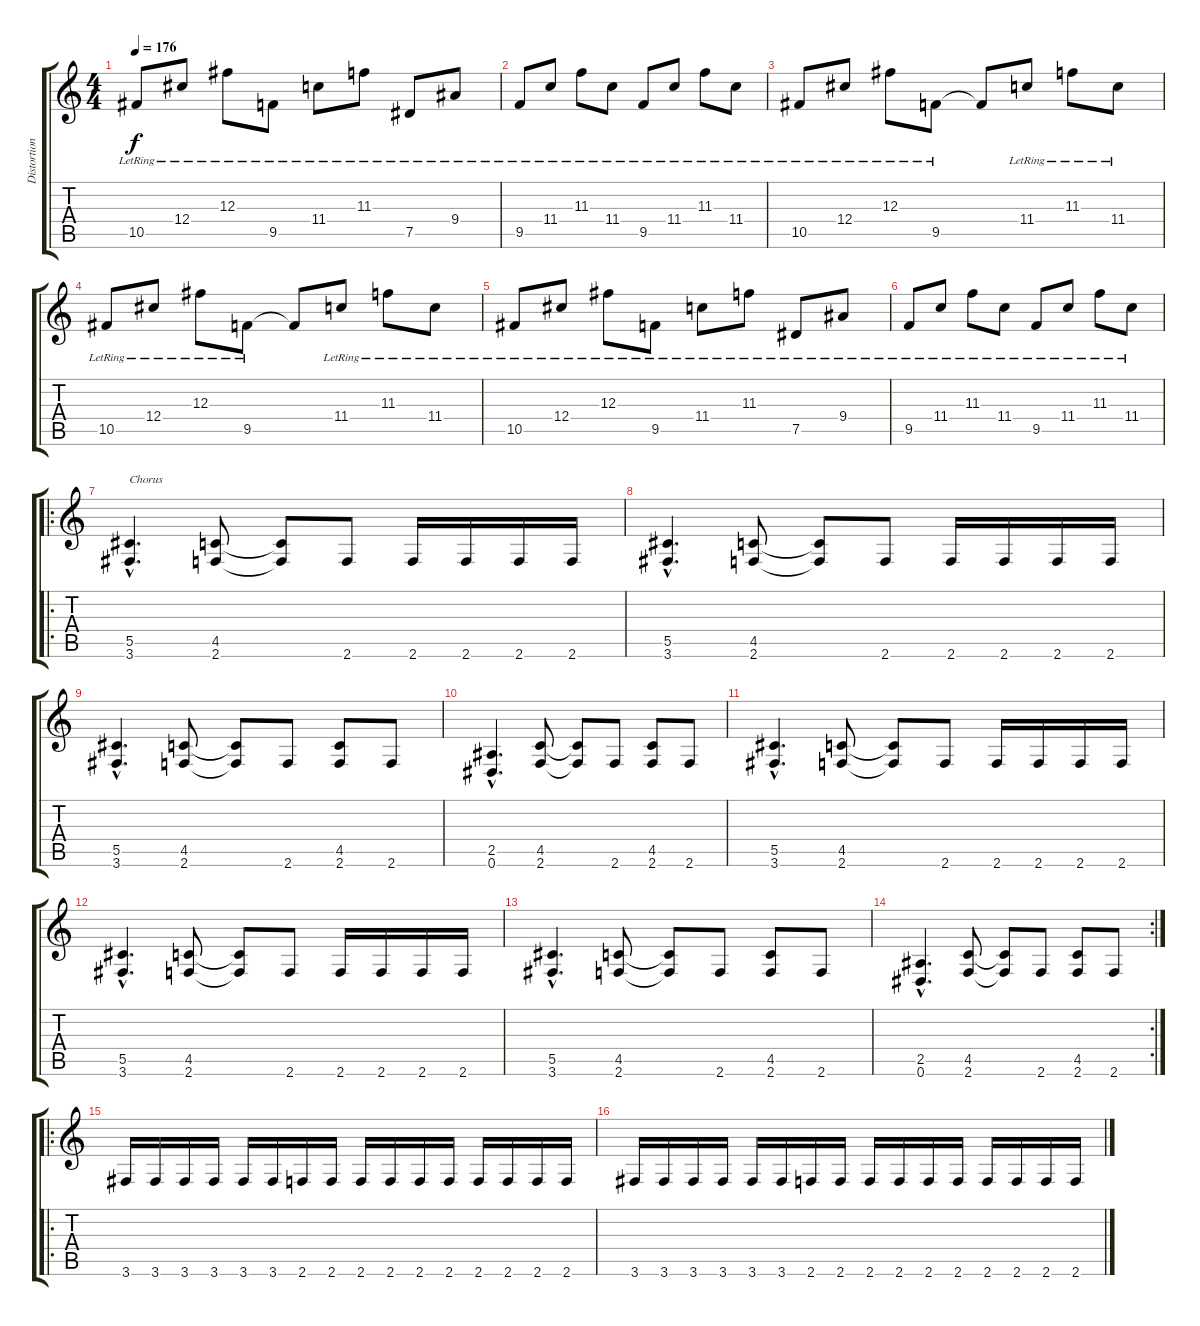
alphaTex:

\track ("Distortion Guitar II" "Distortion") {instrument distortionguitar}
\staff {score tabs}
\tuning (Eb4 Bb3 Gb3 Db3 Ab2 Eb2) {hide}
\ts (4 4)
\tempo 176
\clef g2
\ks c
10.5{lr}.8{dy f} 12.4{lr}.8 12.3{lr}.8 9.5{lr}.8 11.4{lr}.8 11.3{lr}.8 7.5{lr}.8 9.4{lr}.8 |
9.5{lr}.8 11.4{lr}.8 11.3{lr}.8 11.4{lr}.8 9.5{lr}.8 11.4{lr}.8 11.3{lr}.8 11.4{lr}.8 |
10.5{lr}.8 12.4{lr}.8 12.3{lr}.8 9.5{lr}.8 9.5{t}.8 11.4{lr}.8 11.3{lr}.8 11.4{lr}.8 |
10.5{lr}.8 12.4{lr}.8 12.3{lr}.8 9.5{lr}.8 9.5{t}.8 11.4{lr}.8 11.3{lr}.8 11.4{lr}.8 |
10.5{lr}.8 12.4{lr}.8 12.3{lr}.8 9.5{lr}.8 11.4{lr}.8 11.3{lr}.8 7.5{lr}.8 9.4{lr}.8 |
9.5{lr}.8 11.4{lr}.8 11.3{lr}.8 11.4{lr}.8 9.5{lr}.8 11.4{lr}.8 11.3{lr}.8 11.4{lr}.8 |
\ro
(5.5{hac} 3.6{hac}).4{d txt "Chorus" instrument distortionguitar} (4.5 2.6).8 (4.5{t} 2.6{t}).8 2.6.8 2.6.16 2.6.16 2.6.16 2.6.16 |
(5.5{hac} 3.6{hac}).4{d} (4.5 2.6).8 (4.5{t} 2.6{t}).8 2.6.8 2.6.16 2.6.16 2.6.16 2.6.16 |
(5.5{hac} 3.6{hac}).4{d} (4.5 2.6).8 (4.5{t} 2.6{t}).8 2.6.8 (4.5 2.6).8 2.6.8 |
(2.5{hac} 0.6{hac}).4{d} (4.5 2.6).8 (4.5{t} 2.6{t}).8 2.6.8 (4.5 2.6).8 2.6.8 |
(5.5{hac} 3.6{hac}).4{d} (4.5 2.6).8 (4.5{t} 2.6{t}).8 2.6.8 2.6.16 2.6.16 2.6.16 2.6.16 |
(5.5{hac} 3.6{hac}).4{d} (4.5 2.6).8 (4.5{t} 2.6{t}).8 2.6.8 2.6.16 2.6.16 2.6.16 2.6.16 |
(5.5{hac} 3.6{hac}).4{d} (4.5 2.6).8 (4.5{t} 2.6{t}).8 2.6.8 (4.5 2.6).8 2.6.8 |
\rc 2
(2.5{hac} 0.6{hac}).4{d} (4.5 2.6).8 (4.5{t} 2.6{t}).8 2.6.8 (4.5 2.6).8 2.6.8 |
\ro
3.6.16 3.6.16 3.6.16 3.6.16 3.6.16 3.6.16 2.6.16 2.6.16 2.6.16 2.6.16 2.6.16 2.6.16 2.6.16 2.6.16 2.6.16 2.6.16 |
3.6.16 3.6.16 3.6.16 3.6.16 3.6.16 3.6.16 2.6.16 2.6.16 2.6.16 2.6.16 2.6.16 2.6.16 2.6.16 2.6.16 2.6.16 2.6.16
